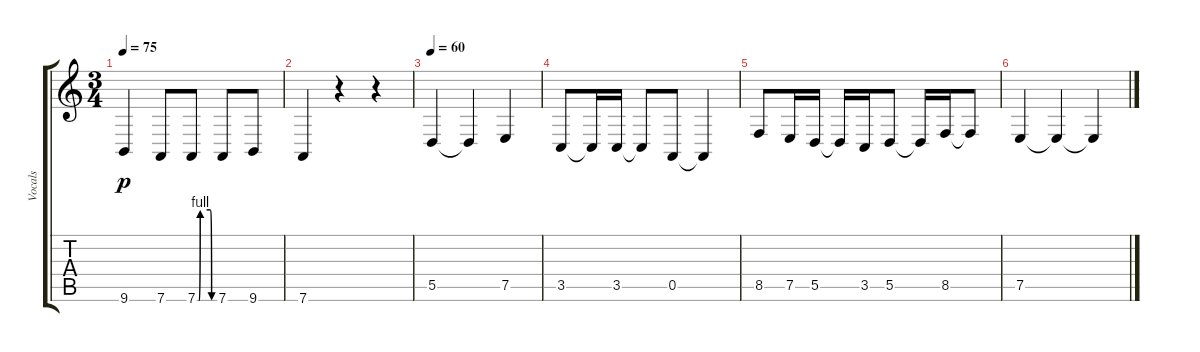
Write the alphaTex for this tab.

\track ("Vocals" "Vocals") {instrument clarinet}
\staff {score tabs}
\tuning (E4 B3 G3 D3 A2 D2) {hide}
\ts (3 4)
\tempo 75
\clef g2
\ks c
9.6.4{dy p} 7.6.8 7.6{be (custom 0 0 5 0 10 4 45 4 50 0 60 0)}.8 7.6.8 9.6.8 |
7.6.4 r.4 r.4 |
\tempo 60
5.5.4 5.5{t}.4 7.5.4 |
3.5.8 3.5{t}.16 3.5.16 3.5{t}.8 0.5.8 0.5{t}.4 |
8.5.8 7.5.16 5.5.16 5.5{t}.16 3.5.16 5.5.8 5.5{t}.16 8.5.16 8.5{t}.8 |
7.5.4 7.5{t}.4 7.5{t}.4
